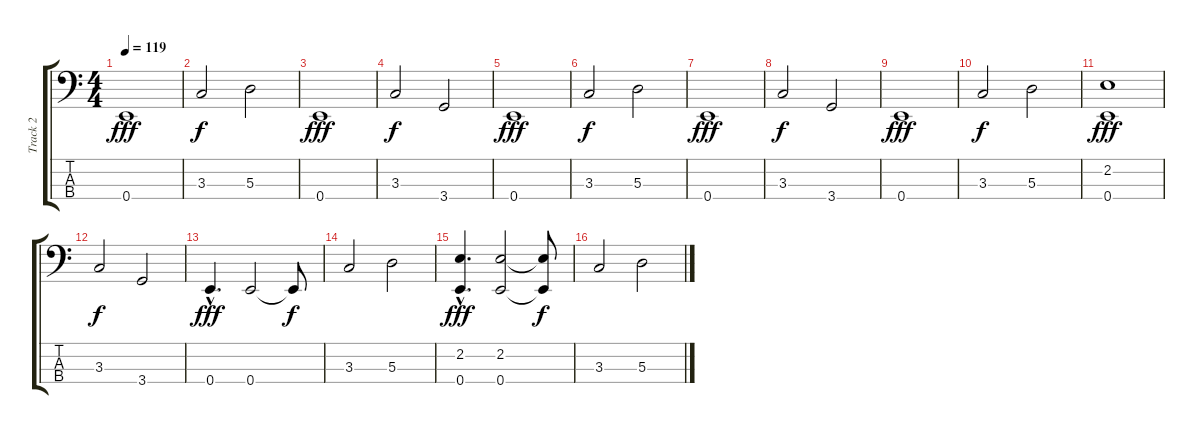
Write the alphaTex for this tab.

\track ("Track 2" "Track 2") {instrument electricbassfinger}
\staff {score tabs}
\tuning (G2 D2 A1 E1) {hide}
\ts (4 4)
\tempo 119
\clef f4
\ks c
0.4.1{dy fff} |
3.3.2{dy f} 5.3.2 |
0.4.1{dy fff} |
3.3.2{dy f} 3.4.2 |
0.4.1{dy fff} |
3.3.2{dy f} 5.3.2 |
0.4.1{dy fff} |
3.3.2{dy f} 3.4.2 |
0.4.1{dy fff} |
3.3.2{dy f} 5.3.2 |
(2.2 0.4).1{dy fff} |
3.3.2{dy f} 3.4.2 |
0.4{hac}.4{d dy fff} 0.4.2 0.4{t}.8{dy f} |
3.3.2 5.3.2 |
(2.2{hac} 0.4{hac}).4{d dy fff} (2.2 0.4).2 (2.2{t} 0.4{t}).8{dy f} |
3.3.2 5.3.2
